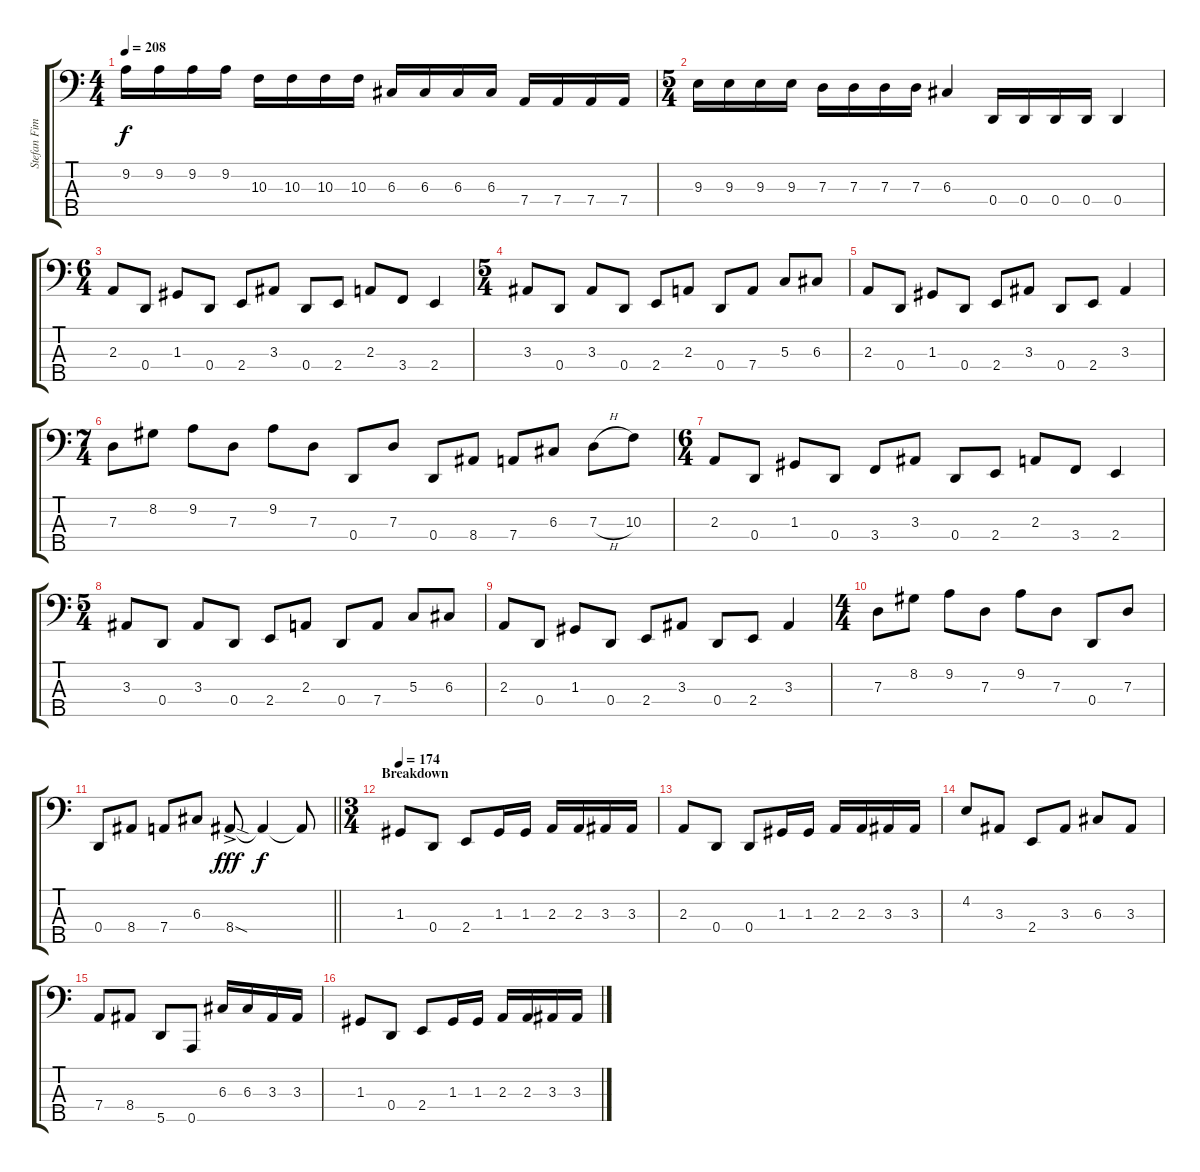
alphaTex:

\track ("Stefan Fimmers" "Stefan Fim") {instrument electricbassfinger}
\staff {score tabs}
\tuning (F2 C2 G1 D1 A0) {hide}
\ts (4 4)
\tempo 208
\clef f4
\ks c
9.2.16{dy f} 9.2.16 9.2.16 9.2.16 10.3.16 10.3.16 10.3.16 10.3.16 6.3.16 6.3.16 6.3.16 6.3.16 7.4.16 7.4.16 7.4.16 7.4.16 |
\ts (5 4)
9.3.16 9.3.16 9.3.16 9.3.16 7.3.16 7.3.16 7.3.16 7.3.16 6.3.4 0.4.16 0.4.16 0.4.16 0.4.16 0.4.4 |
\ts (6 4)
2.3.8 0.4.8 1.3.8 0.4.8 2.4.8 3.3.8 0.4.8 2.4.8 2.3.8 3.4.8 2.4.4 |
\ts (5 4)
3.3.8 0.4.8 3.3.8 0.4.8 2.4.8 2.3.8 0.4.8 7.4.8 5.3.8 6.3.8 |
2.3.8 0.4.8 1.3.8 0.4.8 2.4.8 3.3.8 0.4.8 2.4.8 3.3.4 |
\ts (7 4)
7.3.8 8.2.8 9.2.8 7.3.8 9.2.8 7.3.8 0.4.8 7.3.8 0.4.8 8.4.8 7.4.8 6.3.8 7.3{h}.8 10.3.8 |
\ts (6 4)
2.3.8 0.4.8 1.3.8 0.4.8 3.4.8 3.3.8 0.4.8 2.4.8 2.3.8 3.4.8 2.4.4 |
\ts (5 4)
3.3.8 0.4.8 3.3.8 0.4.8 2.4.8 2.3.8 0.4.8 7.4.8 5.3.8 6.3.8 |
2.3.8 0.4.8 1.3.8 0.4.8 2.4.8 3.3.8 0.4.8 2.4.8 3.3.4 |
\ts (4 4)
7.3.8 8.2.8 9.2.8 7.3.8 9.2.8 7.3.8 0.4.8 7.3.8 |
\barLineRight lightlight
0.4.8 8.4.8 7.4.8 6.3.8 8.4{sod ac}.8{dy fff} 8.4{t}.4{dy f} 8.4{t}.8 |
\ts (3 4)
\section ("" "Breakdown")
\tempo 174
1.3.8 0.4.8 2.4.8 1.3.16 1.3.16 2.3.16 2.3.16 3.3.16 3.3.16 |
2.3.8 0.4.8 0.4.8 1.3.16 1.3.16 2.3.16 2.3.16 3.3.16 3.3.16 |
4.2.8 3.3.8 2.4.8 3.3.8 6.3.8 3.3.8 |
7.4.8 8.4.8 5.5.8 0.5.8 6.3.16 6.3.16 3.3.16 3.3.16 |
1.3.8 0.4.8 2.4.8 1.3.16 1.3.16 2.3.16 2.3.16 3.3.16 3.3.16
